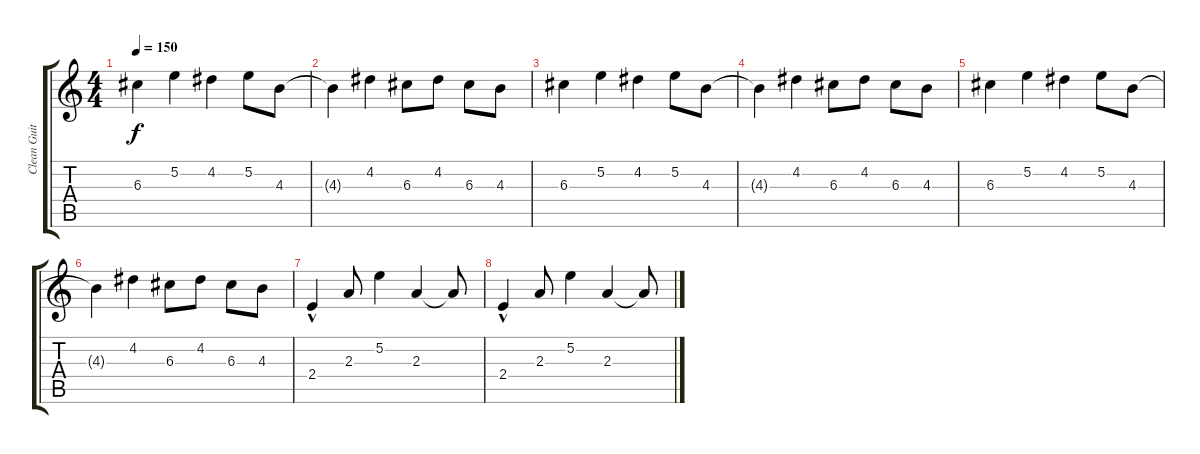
\track ("Clean Guitar" "Clean Guit") {instrument electricguitarclean}
\staff {score tabs}
\tuning (E4 B3 G3 D3 A2 E2) {hide}
\ts (4 4)
\tempo 150
\clef g2
\ks c
6.3.4{dy f instrument electricguitarclean} 5.2.4 4.2.4 5.2.8 4.3.8 |
4.3{t}.4 4.2.4 6.3.8 4.2.8 6.3.8 4.3.8 |
6.3.4 5.2.4 4.2.4 5.2.8 4.3.8 |
4.3{t}.4 4.2.4 6.3.8 4.2.8 6.3.8 4.3.8 |
6.3.4 5.2.4 4.2.4 5.2.8 4.3.8 |
4.3{t}.4 4.2.4 6.3.8 4.2.8 6.3.8 4.3.8 |
2.4{hac}.4 2.3.8 5.2.4 2.3.4 2.3{t}.8 |
2.4{hac}.4 2.3.8 5.2.4 2.3.4 2.3{t}.8
